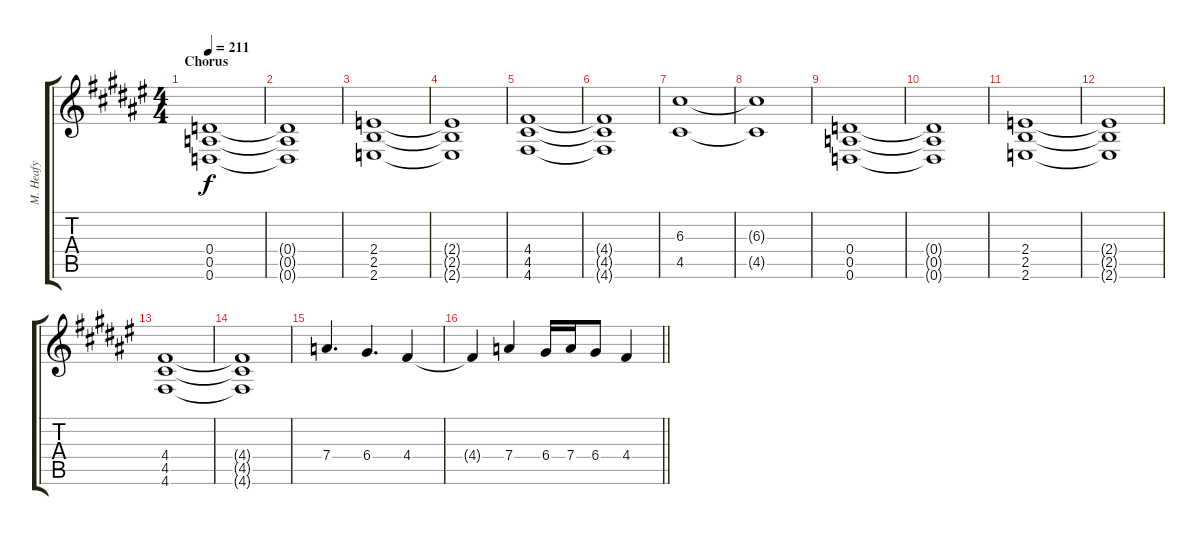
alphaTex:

\track ("M. Heafy" "M. Heafy") {instrument overdrivenguitar}
\staff {score tabs}
\tuning (E4 B3 G3 D3 A2 D2) {hide}
\ts (4 4)
\section ("" "Chorus")
\tempo 211
\clef g2
\ks d#minor
(0.4 0.5 0.6).1{dy f} |
(0.4{t} 0.5{t} 0.6{t}).1 |
(2.4 2.5 2.6).1 |
(2.4{t} 2.5{t} 2.6{t}).1 |
(4.4 4.5 4.6).1 |
(4.4{t} 4.5{t} 4.6{t}).1 |
(6.3 4.5).1 |
(6.3{t} 4.5{t}).1 |
(0.4 0.5 0.6).1 |
(0.4{t} 0.5{t} 0.6{t}).1 |
(2.4 2.5 2.6).1 |
(2.4{t} 2.5{t} 2.6{t}).1 |
(4.4 4.5 4.6).1 |
(4.4{t} 4.5{t} 4.6{t}).1 |
7.4.4{d} 6.4.4{d} 4.4.4 |
\barLineRight lightlight
4.4{t}.4 7.4.4 6.4.16 7.4.16 6.4.8 4.4.4
